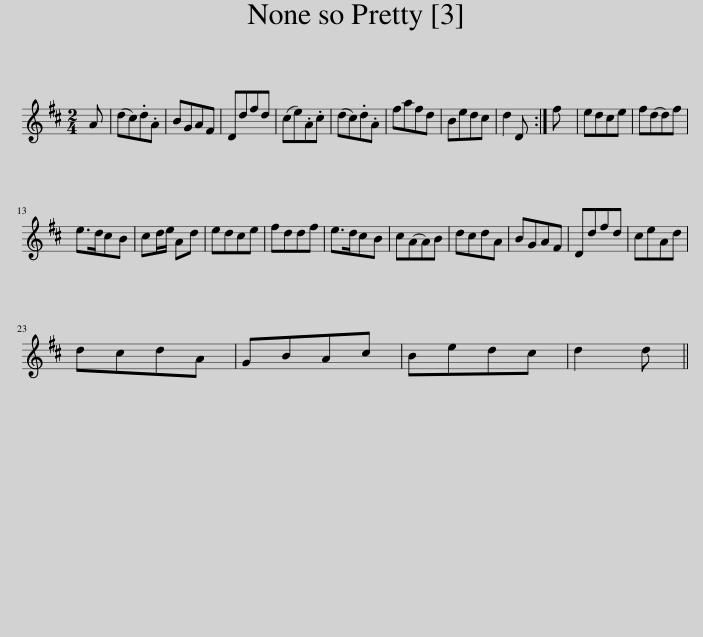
X:1
L:1/8
M:2/4
I:linebreak $
K:D
V:1 treble
V:1
 A | (dc).d.A | BGAF | Ddfd | (ce).A.c | %5
 (dc).d.A | fafd | Bedc | d2 D :| f | %10
 edce | f(dd)f |$ e>dcB | cd/e/ Ad | edce | %15
 fddf | e>dcB | c(AA)B | dcdA | BGAF | %20
 Ddfd | ceAd |$ dcdA | GBAc | Bedc | %25
 d2 d || %26
